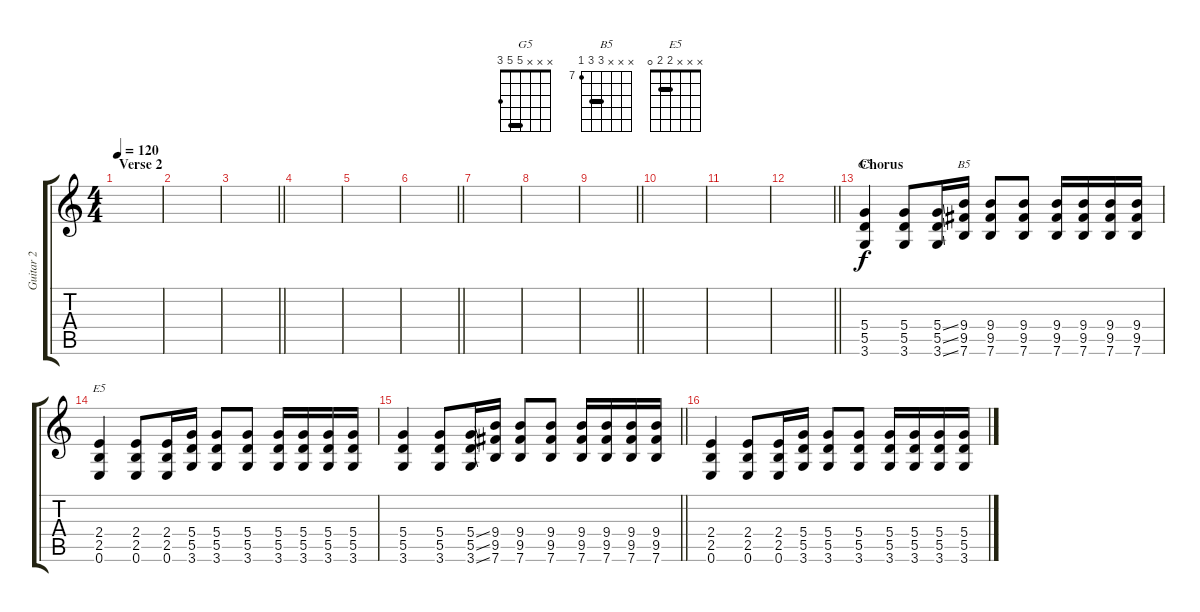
\track ("Guitar 2" "Guitar 2") {instrument overdrivenguitar}
\staff {score tabs}
\tuning (E4 B3 G3 D3 A2 E2) {hide}
\chord ("G5" x x x 5 5 3) {barre 5}
\chord ("B5" x x x 9 9 7) {firstfret 7 barre 9}
\chord ("E5" x x x 2 2 0) {barre 2}
\ts (4 4)
\section ("" "Verse 2")
\tempo 120
\clef g2
\ks c
|
|
\barLineRight lightlight
|
|
|
\barLineRight lightlight
|
|
|
\barLineRight lightlight
|
|
|
\barLineRight lightlight
|
\section ("" "Chorus")
(5.4 5.5 3.6).4{ch "G5"} (5.4 5.5 3.6).8 (5.4{ss} 5.5{ss} 3.6{ss}).16 (9.4 9.5 7.6).16{ch "B5"} (9.4 9.5 7.6).8 (9.4 9.5 7.6).8 (9.4 9.5 7.6).16 (9.4 9.5 7.6).16 (9.4 9.5 7.6).16 (9.4 9.5 7.6).16 |
(2.4 2.5 0.6).4{ch "E5"} (2.4 2.5 0.6).8 (2.4 2.5 0.6).16 (5.4 5.5 3.6).16 (5.4 5.5 3.6).8 (5.4 5.5 3.6).8 (5.4 5.5 3.6).16 (5.4 5.5 3.6).16 (5.4 5.5 3.6).16 (5.4 5.5 3.6).16 |
\barLineRight lightlight
(5.4 5.5 3.6).4 (5.4 5.5 3.6).8 (5.4{ss} 5.5{ss} 3.6{ss}).16 (9.4 9.5 7.6).16 (9.4 9.5 7.6).8 (9.4 9.5 7.6).8 (9.4 9.5 7.6).16 (9.4 9.5 7.6).16 (9.4 9.5 7.6).16 (9.4 9.5 7.6).16 |
(2.4 2.5 0.6).4 (2.4 2.5 0.6).8 (2.4 2.5 0.6).16 (5.4 5.5 3.6).16 (5.4 5.5 3.6).8 (5.4 5.5 3.6).8 (5.4 5.5 3.6).16 (5.4 5.5 3.6).16 (5.4 5.5 3.6).16 (5.4 5.5 3.6).16
